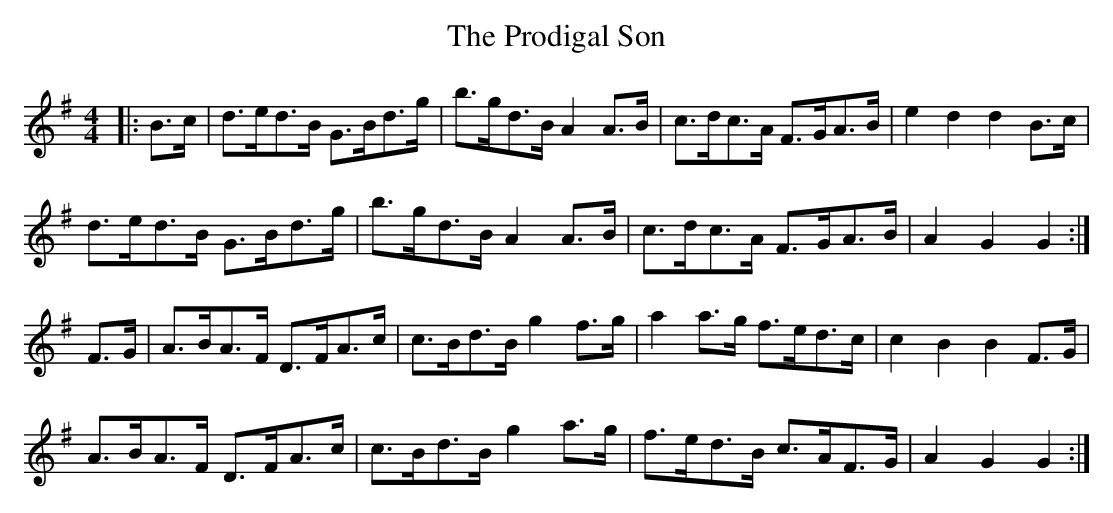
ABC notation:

X:1
T: The Prodigal Son
M: 4/4
L: 1/8
K: Gmaj
|:B>c|d>ed>B G>Bd>g|b>gd>B A2A>B|c>dc>A F>GA>B|e2d2 d2B>c|
d>ed>B G>Bd>g|b>gd>B A2A>B|c>dc>A F>GA>B|A2G2 G2:|
F>G|A>BA>F D>FA>c|c>Bd>B g2f>g|a2a>g f>ed>c|c2B2 B2F>G|
A>BA>F D>FA>c|c>Bd>B g2a>g|f>ed>B c>AF>G|A2G2 G2:|
